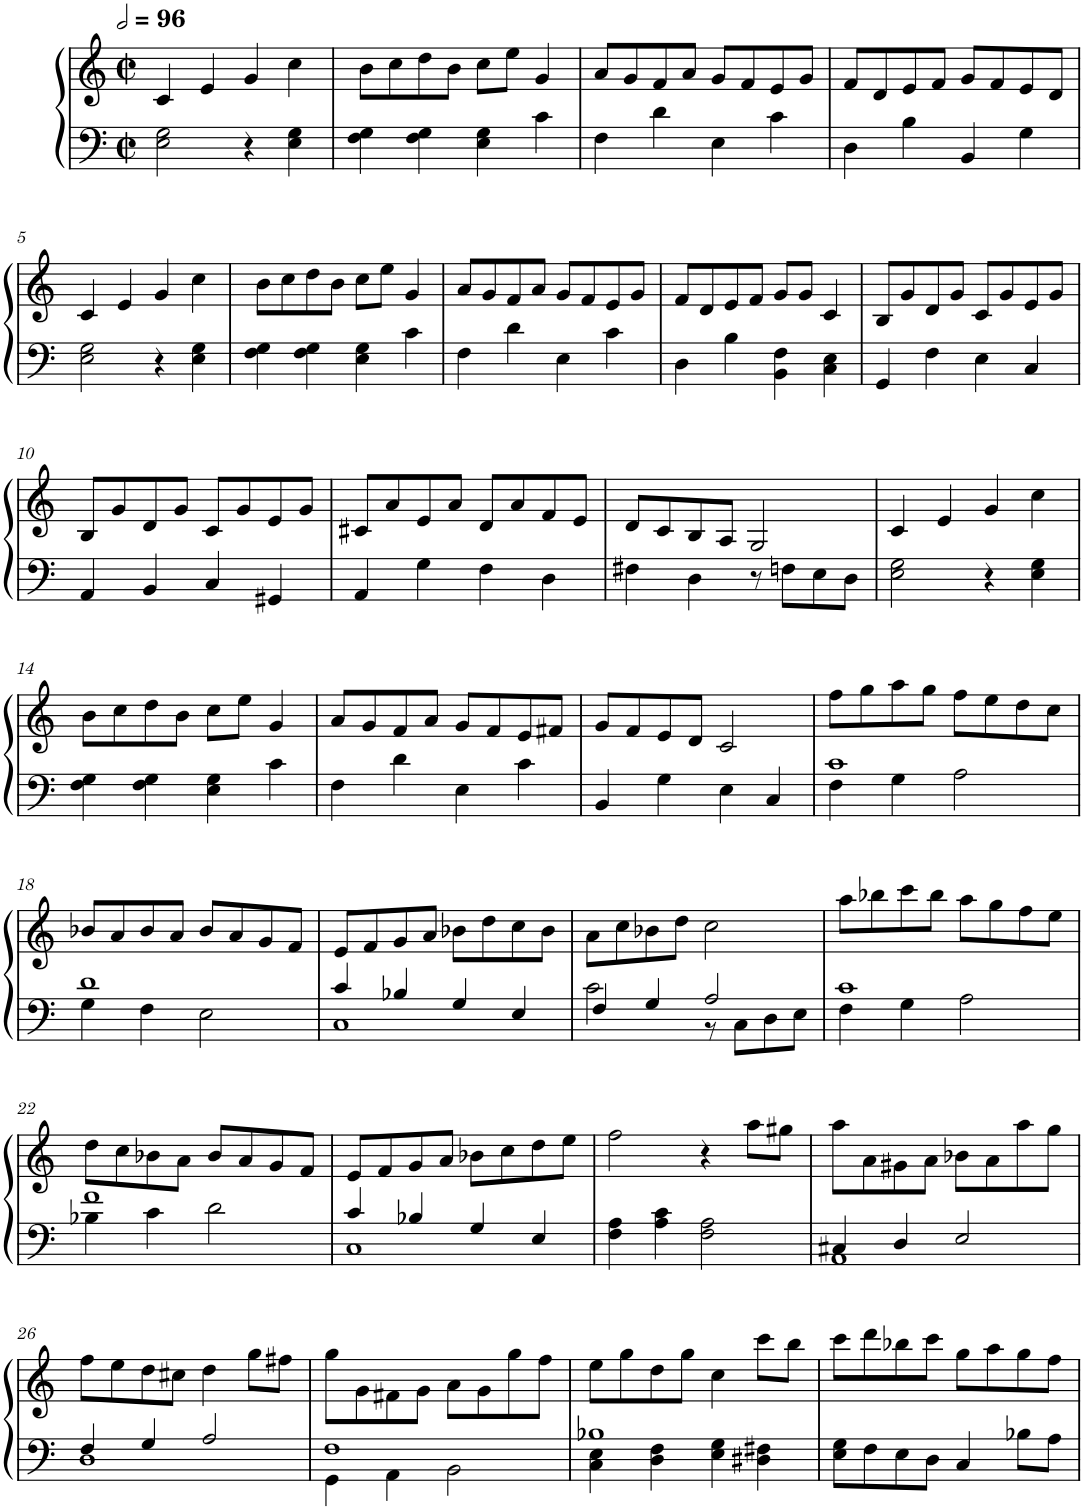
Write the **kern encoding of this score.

**kern	**kern
*part1	*part1
*staff2	*staff1
*I"Piano	*
*I'Pno.	*
*clefF4	*clefG2
*k[]	*k[]
*M2/2	*M2/2
*met(c|)	*met(c|)
*MM192	*MM192
=1	=1
2E\ 2G\	4c/
.	4e/
4r	4g/
4E\ 4G\	4cc\
=2	=2
4F\ 4G\	8b\L
.	8cc\
4F\ 4G\	8dd\
.	8b\J
4E\ 4G\	8cc\L
.	8ee\J
4c\	4g/
=3	=3
4F\	8a/L
.	8g/
4d\	8f/
.	8a/J
4E\	8g/L
.	8f/
4c\	8e/
.	8g/J
=4	=4
4D\	8f/L
.	8d/
4B\	8e/
.	8f/J
4BB/	8g/L
.	8f/
4G\	8e/
.	8d/J
!!LO:LB:g=z
=5	=5
2E\ 2G\	4c/
.	4e/
4r	4g/
4E\ 4G\	4cc\
=6	=6
4F\ 4G\	8b\L
.	8cc\
4F\ 4G\	8dd\
.	8b\J
4E\ 4G\	8cc\L
.	8ee\J
4c\	4g/
=7	=7
4F\	8a/L
.	8g/
4d\	8f/
.	8a/J
4E\	8g/L
.	8f/
4c\	8e/
.	8g/J
=8	=8
4D\	8f/L
.	8d/
4B\	8e/
.	8f/J
4BB\ 4F\	8g/L
.	8g/J
4C\ 4E\	4c/
=9	=9
4GG/	8B/L
.	8g/
4F\	8d/
.	8g/J
4E\	8c/L
.	8g/
4C/	8e/
.	8g/J
!!LO:LB:g=z
=10	=10
4AA/	8B/L
.	8g/
4BB/	8d/
.	8g/J
4C/	8c/L
.	8g/
4GG#X/	8e/
.	8g/J
=11	=11
4AA/	8c#X/L
.	8a/
4G\	8e/
.	8a/J
4F\	8d/L
.	8a/
4D\	8f/
.	8e/J
=12	=12
4F#X\	8d/L
.	8c/
4D\	8B/
.	8A/J
8r	2G/
8Fn\L	.
8E\	.
8D\J	.
=13	=13
2E\ 2G\	4c/
.	4e/
4r	4g/
4E\ 4G\	4cc\
!!LO:LB:g=z
=14	=14
4F\ 4G\	8b\L
.	8cc\
4F\ 4G\	8dd\
.	8b\J
4E\ 4G\	8cc\L
.	8ee\J
4c\	4g/
=15	=15
4F\	8a/L
.	8g/
4d\	8f/
.	8a/J
4E\	8g/L
.	8f/
4c\	8e/
.	8f#X/J
=16	=16
4BB/	8g/L
.	8f/
4G\	8e/
.	8d/J
4E\	2c/
4C/	.
=17	=17
*^	*
1c	4F\	8ff\L
.	.	8gg\
.	4G\	8aa\
.	.	8gg\J
.	2A\	8ff\L
.	.	8ee\
.	.	8dd\
.	.	8cc\J
!!LO:LB:g=z
=18	=18	=18
1d	4G\	8b-X/L
.	.	8a/
.	4F\	8b-/
.	.	8a/J
.	2E\	8b-/L
.	.	8a/
.	.	8g/
.	.	8f/J
=19	=19	=19
4c/	1C	8e/L
.	.	8f/
4B-X/	.	8g/
.	.	8a/J
4G/	.	8b-X\L
.	.	8dd\
4E/	.	8cc\
.	.	8b-\J
=20	=20	=20
4F/	2c\	8a\L
.	.	8cc\
4G/	.	8b-X\
.	.	8dd\J
2A/	8r	2cc\
.	8C\L	.
.	8D\	.
.	8E\J	.
=21	=21	=21
1c	4F\	8aa\L
.	.	8bb-X\
.	4G\	8ccc\
.	.	8bb-\J
.	2A\	8aa\L
.	.	8gg\
.	.	8ff\
.	.	8ee\J
!!LO:LB:g=z
=22	=22	=22
1f	4B-X\	8dd\L
.	.	8cc\
.	4c\	8b-X\
.	.	8a\J
.	2d\	8b-/L
.	.	8a/
.	.	8g/
.	.	8f/J
=23	=23	=23
4c/	1C	8e/L
.	.	8f/
4B-X/	.	8g/
.	.	8a/J
4G/	.	8b-X\L
.	.	8cc\
4E/	.	8dd\
.	.	8ee\J
*v	*v	*
=24	=24
4F\ 4A\	2ff\
4A\ 4c\	.
2F\ 2A\	4r
.	8aa\L
.	8gg#X\J
=25	=25
*^	*
4C#X/	1AA	8aa\L
.	.	8a\
4D/	.	8g#X\
.	.	8a\J
2E/	.	8b-X\L
.	.	8a\
.	.	8aa\
.	.	8gg\J
!!LO:LB:g=z
=26	=26	=26
4F/	1D	8ff\L
.	.	8ee\
4G/	.	8dd\
.	.	8cc#X\J
2A/	.	4dd\
.	.	8gg\L
.	.	8ff#X\J
=27	=27	=27
1F	4GG\	8gg\L
.	.	8g\
.	4AA\	8f#X\
.	.	8g\J
.	2BB\	8a\L
.	.	8g\
.	.	8gg\
.	.	8ff\J
=28	=28	=28
1B-X	4C\ 4E\	8ee\L
.	.	8gg\
.	4D\ 4F\	8dd\
.	.	8gg\J
.	4E\ 4G\	4cc\
.	4D#X\ 4F#X\	8ccc\L
.	.	8bb\J
*v	*v	*
=29	=29
8E\ 8G\L	8ccc\L
8F\	8ddd\
8E\	8bb-X\
8D\J	8ccc\J
4C/	8gg\L
.	8aa\
8B-X\L	8gg\
8A\J	8ff\J
=	=
*-	*-
